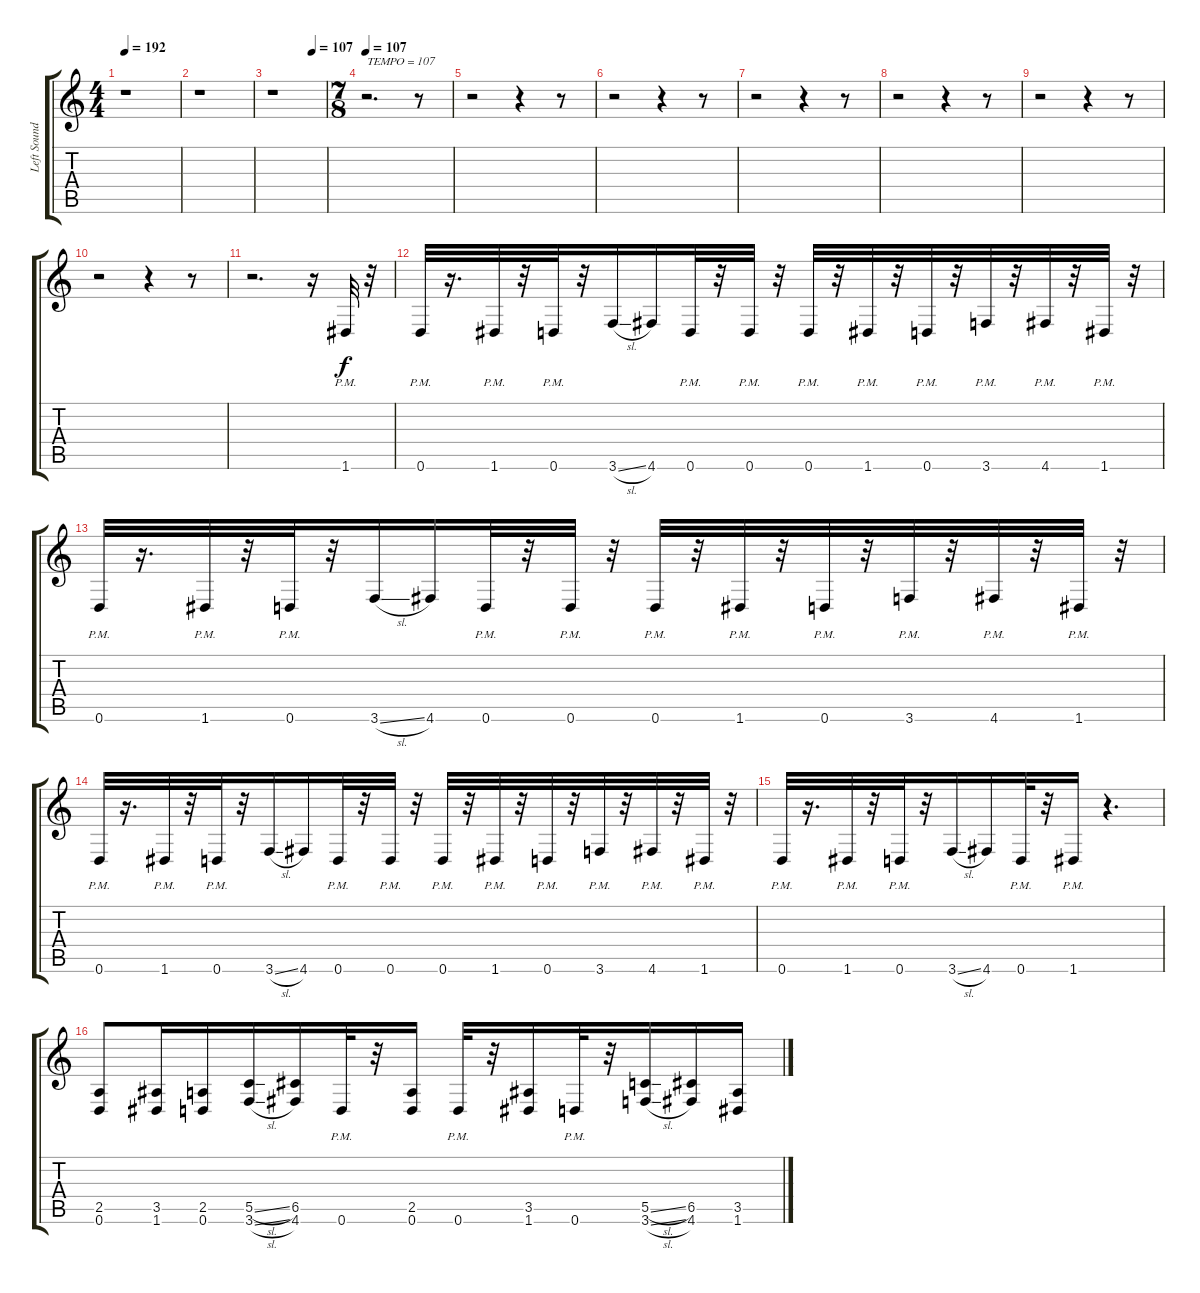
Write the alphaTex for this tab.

\track ("Left Sound" "Left Sound") {instrument distortionguitar}
\staff {score tabs}
\tuning (D4 A3 F3 C3 G2 D2) {hide}
\ts (4 4)
\tempo 192
\clef g2
\ks c
r.1{dy f} |
r.1 |
\tempo (107 0.75)
r.1 |
\ts (7 8)
\tempo 107
r.2{d txt "TEMPO = 107"} r.8 |
r.2 r.4 r.8 |
r.2 r.4 r.8 |
r.2 r.4 r.8 |
r.2 r.4 r.8 |
r.2 r.4 r.8 |
r.2 r.4 r.8 |
r.2{d} r.16 1.6{pm}.32 r.32 |
0.6{pm}.32 r.16{d} 1.6{pm}.32 r.32 0.6{pm}.32 r.32 3.6{sl}.16 4.6.16 0.6{pm}.32 r.32 0.6{pm}.32 r.32 0.6{pm}.32 r.32 1.6{pm}.32 r.32 0.6{pm}.32 r.32 3.6{pm}.32 r.32 4.6{pm}.32 r.32 1.6{pm}.32 r.32 |
0.6{pm}.32 r.16{d} 1.6{pm}.32 r.32 0.6{pm}.32 r.32 3.6{sl}.16 4.6.16 0.6{pm}.32 r.32 0.6{pm}.32 r.32 0.6{pm}.32 r.32 1.6{pm}.32 r.32 0.6{pm}.32 r.32 3.6{pm}.32 r.32 4.6{pm}.32 r.32 1.6{pm}.32 r.32 |
0.6{pm}.32 r.16{d} 1.6{pm}.32 r.32 0.6{pm}.32 r.32 3.6{sl}.16 4.6.16 0.6{pm}.32 r.32 0.6{pm}.32 r.32 0.6{pm}.32 r.32 1.6{pm}.32 r.32 0.6{pm}.32 r.32 3.6{pm}.32 r.32 4.6{pm}.32 r.32 1.6{pm}.32 r.32 |
0.6{pm}.32 r.16{d} 1.6{pm}.32 r.32 0.6{pm}.32 r.32 3.6{sl}.16 4.6.16 0.6{pm}.32 r.32 1.6{pm}.16 r.4{d} |
(2.5 0.6).8 (3.5 1.6).16 (2.5 0.6).16 (5.5{sl} 3.6{sl}).16 (6.5 4.6).16 0.6{pm}.32 r.32 (2.5 0.6).16 0.6{pm}.32 r.32 (3.5 1.6).16 0.6{pm}.32 r.32 (5.5{sl} 3.6{sl}).16 (6.5 4.6).16 (3.5 1.6).16
